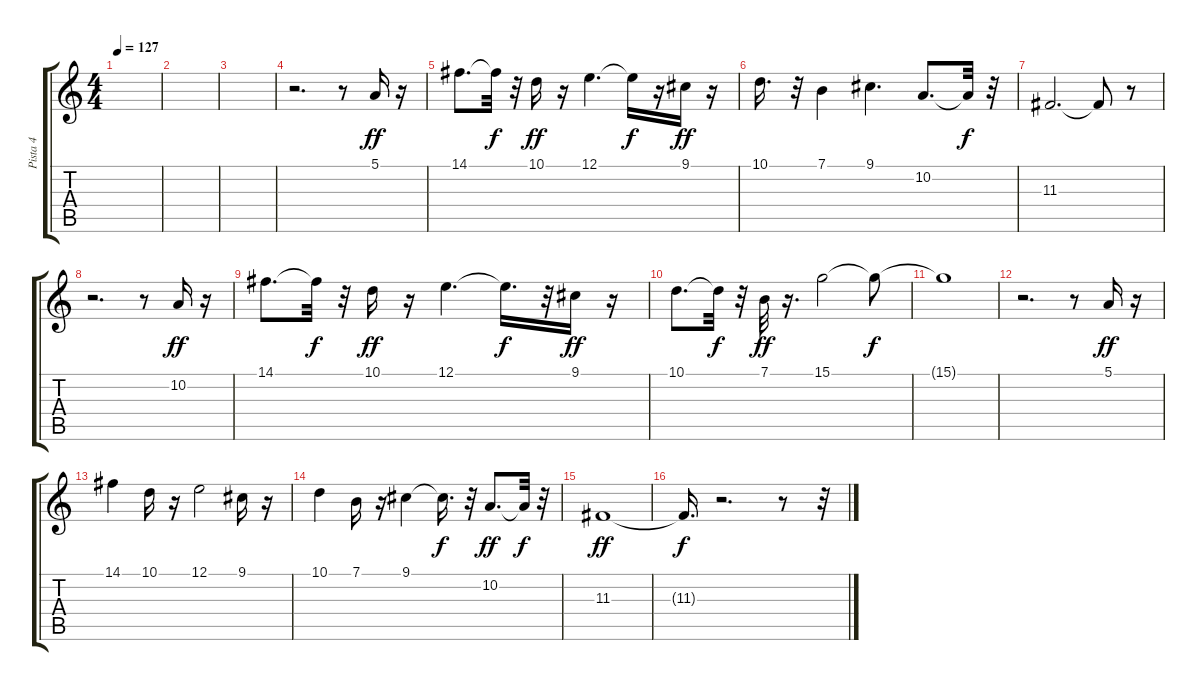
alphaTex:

\track ("Pista 4" "Pista 4") {instrument flute}
\staff {score tabs}
\tuning (E4 B3 G3 D3 A2 E2) {hide}
\ts (4 4)
\tempo 127
\clef g2
\ks c
|
|
|
r.2{d volume 12 instrument rockorgan} r.8 5.1.16{dy ff} r.16 |
14.1.8{d} 14.1{t}.32{dy f} r.32 10.1.16{dy ff} r.16 12.1.4{d} 12.1{t}.16{dy f} r.16 9.1.16{dy ff} r.16 |
10.1.16{d} r.32 7.1.4 9.1.4{d} 10.2.8{d} 10.2{t}.32{dy f} r.32 |
11.3.2{d} 11.3{t}.8 r.8 |
r.2{d} r.8 10.2.16{dy ff} r.16 |
14.1.8{d} 14.1{t}.32{dy f} r.32 10.1.16{dy ff} r.16 12.1.4{d} 12.1{t}.16{d dy f} r.32 9.1.16{dy ff} r.16 |
10.1.8{d} 10.1{t}.32{dy f} r.32 7.1.32{dy ff} r.16{d} 15.1.2 15.1{t}.8{dy f} |
15.1{t}.1 |
r.2{d} r.8 5.1.16{dy ff} r.16 |
14.1.4 10.1.16 r.16 12.1.2 9.1.16 r.16 |
10.1.4 7.1.16 r.16 9.1.4 9.1{t}.16{d dy f} r.32 10.2.8{d dy ff} 10.2{t}.32{dy f} r.32 |
11.3.1{dy ff} |
11.3{t}.16{d dy f} r.2{d} r.8 r.32
